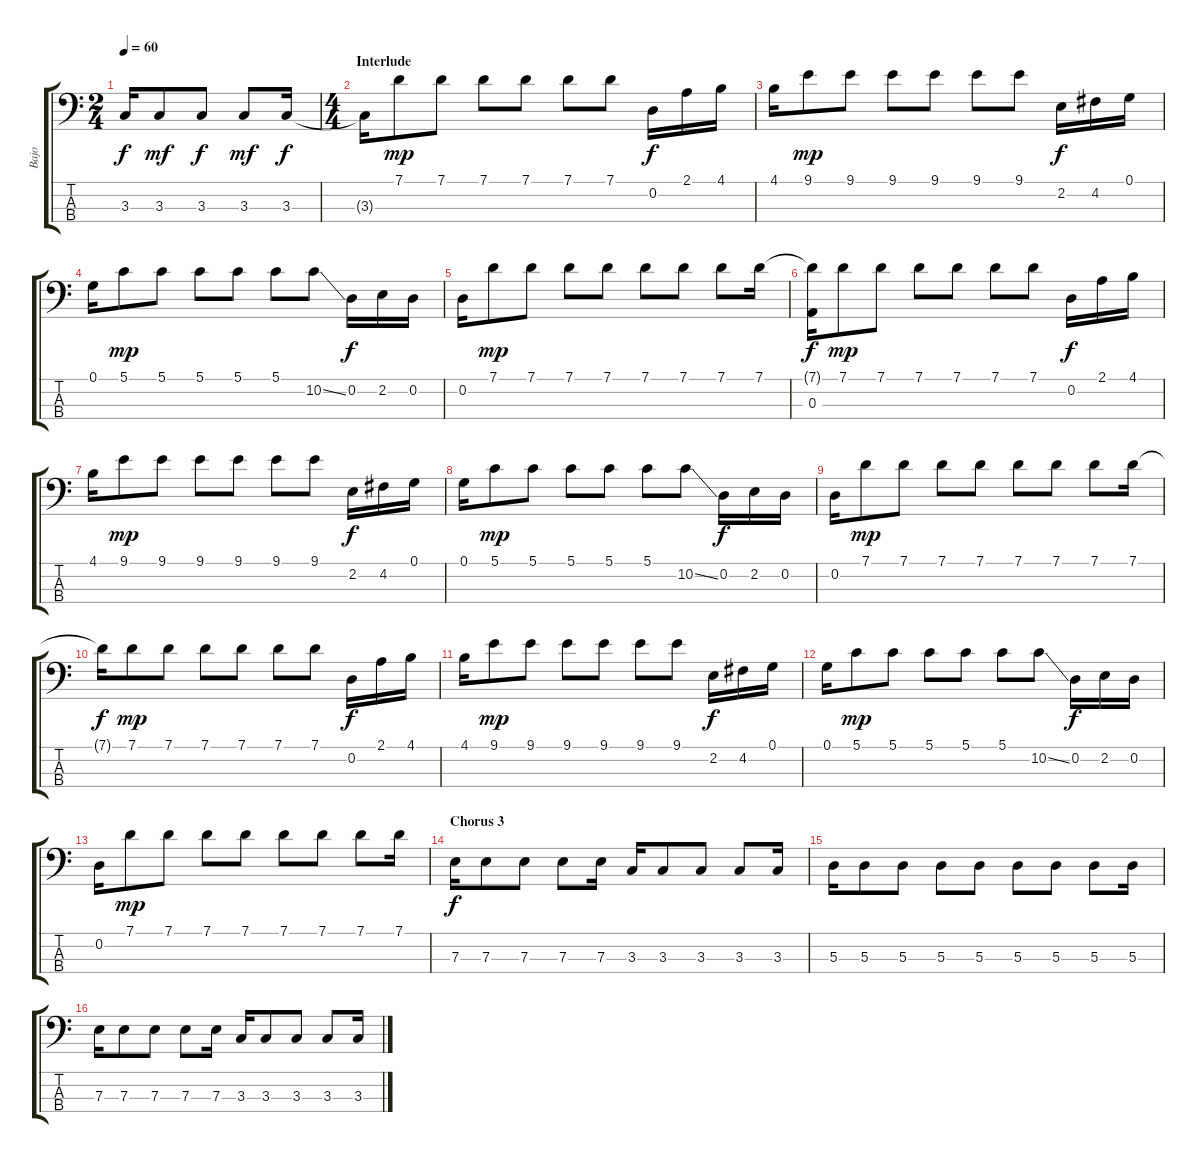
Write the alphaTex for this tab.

\track ("Bajo" "Bajo") {instrument fretlessbass}
\staff {score tabs}
\tuning (G2 D2 A1 E1) {hide}
\ts (2 4)
\tempo 60
\clef f4
\ks c
3.3{t}.16{dy f} 3.3.8{dy mf} 3.3.8{dy f} 3.3.8{dy mf} 3.3.16{dy f} |
\ts (4 4)
\section ("" "Interlude")
3.3{t}.16 7.1.8{dy mp} 7.1.8 7.1.8 7.1.8 7.1.8 7.1.8 0.2.16{dy f} 2.1.16 4.1.16 |
4.1.16 9.1.8{dy mp} 9.1.8 9.1.8 9.1.8 9.1.8 9.1.8 2.2.16{dy f} 4.2.16 0.1.16 |
0.1.16 5.1.8{dy mp} 5.1.8 5.1.8 5.1.8 5.1.8 10.2{ss}.8 0.2.16{dy f} 2.2.16 0.2.16 |
0.2.16 7.1.8{dy mp} 7.1.8 7.1.8 7.1.8 7.1.8 7.1.8 7.1.8 7.1.16 |
(7.1{t} 0.3).16{dy f} 7.1.8{dy mp} 7.1.8 7.1.8 7.1.8 7.1.8 7.1.8 0.2.16{dy f} 2.1.16 4.1.16 |
4.1.16 9.1.8{dy mp} 9.1.8 9.1.8 9.1.8 9.1.8 9.1.8 2.2.16{dy f} 4.2.16 0.1.16 |
0.1.16 5.1.8{dy mp} 5.1.8 5.1.8 5.1.8 5.1.8 10.2{ss}.8 0.2.16{dy f} 2.2.16 0.2.16 |
0.2.16 7.1.8{dy mp} 7.1.8 7.1.8 7.1.8 7.1.8 7.1.8 7.1.8 7.1.16 |
7.1{t}.16{dy f} 7.1.8{dy mp} 7.1.8 7.1.8 7.1.8 7.1.8 7.1.8 0.2.16{dy f} 2.1.16 4.1.16 |
4.1.16 9.1.8{dy mp} 9.1.8 9.1.8 9.1.8 9.1.8 9.1.8 2.2.16{dy f} 4.2.16 0.1.16 |
0.1.16 5.1.8{dy mp} 5.1.8 5.1.8 5.1.8 5.1.8 10.2{ss}.8 0.2.16{dy f} 2.2.16 0.2.16 |
0.2.16 7.1.8{dy mp} 7.1.8 7.1.8 7.1.8 7.1.8 7.1.8 7.1.8 7.1.16 |
\section ("" "Chorus 3")
7.3.16{dy f} 7.3.8 7.3.8 7.3.8 7.3.16 3.3.16 3.3.8 3.3.8 3.3.8 3.3.16 |
5.3.16 5.3.8 5.3.8 5.3.8 5.3.8 5.3.8 5.3.8 5.3.8 5.3.16 |
7.3.16 7.3.8 7.3.8 7.3.8 7.3.16 3.3.16 3.3.8 3.3.8 3.3.8 3.3.16
